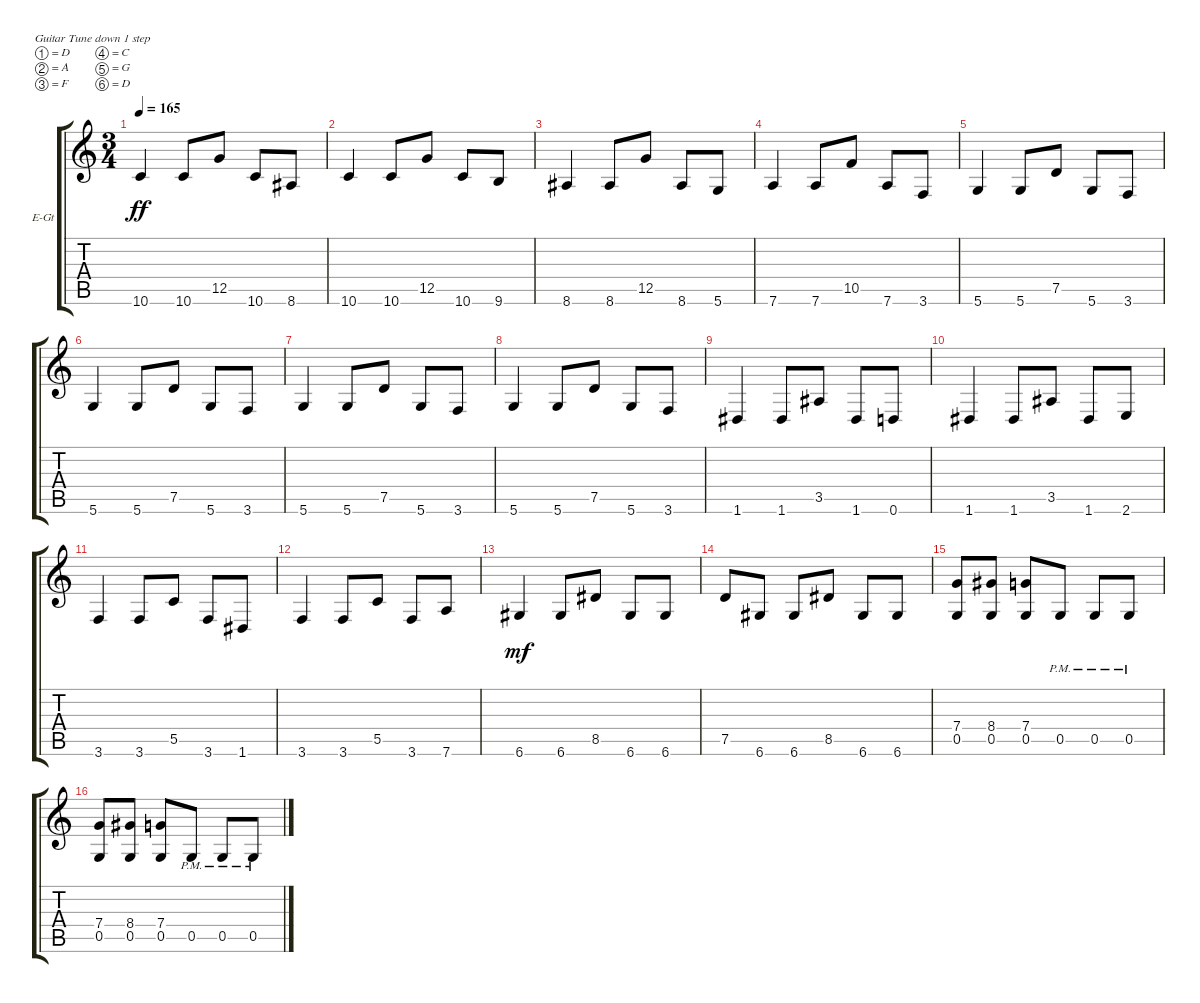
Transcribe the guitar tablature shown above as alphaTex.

\bracketExtendMode groupsimilarinstruments
\firstSystemTrackNameOrientation horizontal
\otherSystemsTrackNameOrientation horizontal
\track ("Kaleb - Rhythm" "E-Gt") {instrument distortionguitar}
\staff {score tabs}
\tuning (D4 A3 F3 C3 G2 D2)
\ts (3 4)
\tempo 165
\clef g2
\ks c
10.6.4{dy ff} 10.6.8 12.5.8 10.6.8 8.6.8 |
10.6.4 10.6.8 12.5.8 10.6.8 9.6.8 |
8.6.4 8.6.8 12.5.8 8.6.8 5.6.8 |
7.6.4 7.6.8 10.5.8 7.6.8 3.6.8 |
5.6.4 5.6.8 7.5.8 5.6.8 3.6.8 |
5.6.4 5.6.8 7.5.8 5.6.8 3.6.8 |
5.6.4 5.6.8 7.5.8 5.6.8 3.6.8 |
5.6.4 5.6.8 7.5.8 5.6.8 3.6.8 |
1.6.4 1.6.8 3.5.8 1.6.8 0.6.8 |
1.6.4 1.6.8 3.5.8 1.6.8 2.6.8 |
3.6.4 3.6.8 5.5.8 3.6.8 1.6.8 |
3.6.4 3.6.8 5.5.8 3.6.8 7.6.8 |
6.6.4{dy mf} 6.6.8 8.5.8 6.6.8 6.6.8 |
7.5.8 6.6.8 6.6.8 8.5.8 6.6.8 6.6.8 |
(7.4 0.5).8 (8.4 0.5).8 (7.4 0.5).8 0.5{pm}.8 0.5{pm}.8 0.5{pm}.8 |
(7.4 0.5).8 (8.4 0.5).8 (7.4 0.5).8 0.5{pm}.8 0.5{pm}.8 0.5{pm}.8
